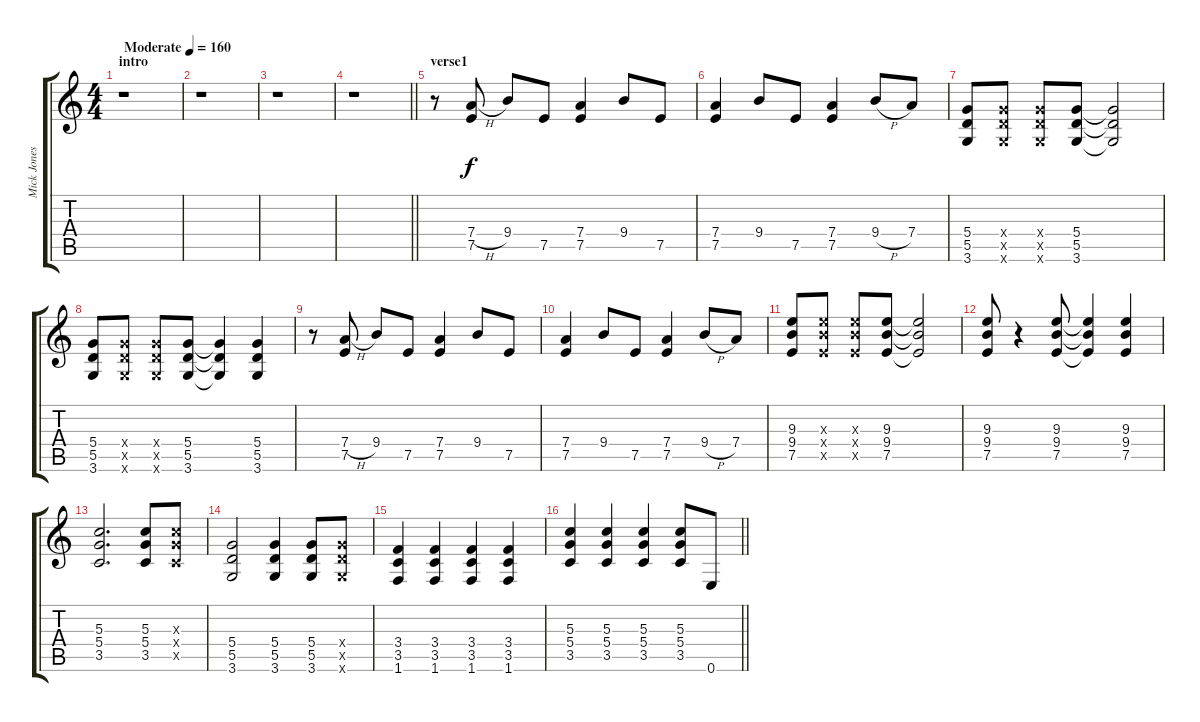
\track ("Mick Jones" "Mick Jones") {instrument overdrivenguitar}
\staff {score tabs}
\tuning (E4 B3 G3 D3 A2 E2) {hide}
\ts (4 4)
\section ("" "intro")
\tempo (160 "Moderate")
\clef g2
\ks c
r.1{dy f instrument overdrivenguitar} |
r.1 |
r.1 |
\barLineRight lightlight
r.1 |
\section ("" "verse1")
r.8 (7.4{h} 7.5).8 9.4.8 7.5.8 (7.4 7.5).4 9.4.8 7.5.8 |
(7.4 7.5).4 9.4.8 7.5.8 (7.4 7.5).4 9.4{h}.8 7.4.8 |
(5.4 5.5 3.6).8 (5.4{x} 5.5{x} 3.6{x}).8 (5.4{x} 5.5{x} 3.6{x}).8 (5.4 5.5 3.6).8 (5.4{t} 5.5{t} 3.6{t}).2 |
(5.4 5.5 3.6).8 (5.4{x} 5.5{x} 3.6{x}).8 (5.4{x} 5.5{x} 3.6{x}).8 (5.4 5.5 3.6).8 (5.4{t} 5.5{t} 3.6{t}).4 (5.4 5.5 3.6).4 |
r.8 (7.4{h} 7.5).8 9.4.8 7.5.8 (7.4 7.5).4 9.4.8 7.5.8 |
(7.4 7.5).4 9.4.8 7.5.8 (7.4 7.5).4 9.4{h}.8 7.4.8 |
(9.3 9.4 7.5).8 (9.3{x} 9.4{x} 7.5{x}).8 (9.3{x} 9.4{x} 7.5{x}).8 (9.3 9.4 7.5).8 (9.3{t} 9.4{t} 7.5{t}).2 |
(9.3 9.4 7.5).8 r.4 (9.3 9.4 7.5).8 (9.3{t} 9.4{t} 7.5{t}).4 (9.3 9.4 7.5).4 |
(5.3 5.4 3.5).2{d} (5.3 5.4 3.5).8 (5.3{x} 5.4{x} 3.5{x}).8 |
(5.4 5.5 3.6).2 (5.4 5.5 3.6).4 (5.4 5.5 3.6).8 (5.4{x} 5.5{x} 3.6{x}).8 |
(3.4 3.5 1.6).4 (3.4 3.5 1.6).4 (3.4 3.5 1.6).4 (3.4 3.5 1.6).4 |
\barLineRight lightlight
(5.3 5.4 3.5).4 (5.3 5.4 3.5).4 (5.3 5.4 3.5).4 (5.3 5.4 3.5).8 0.6.8
